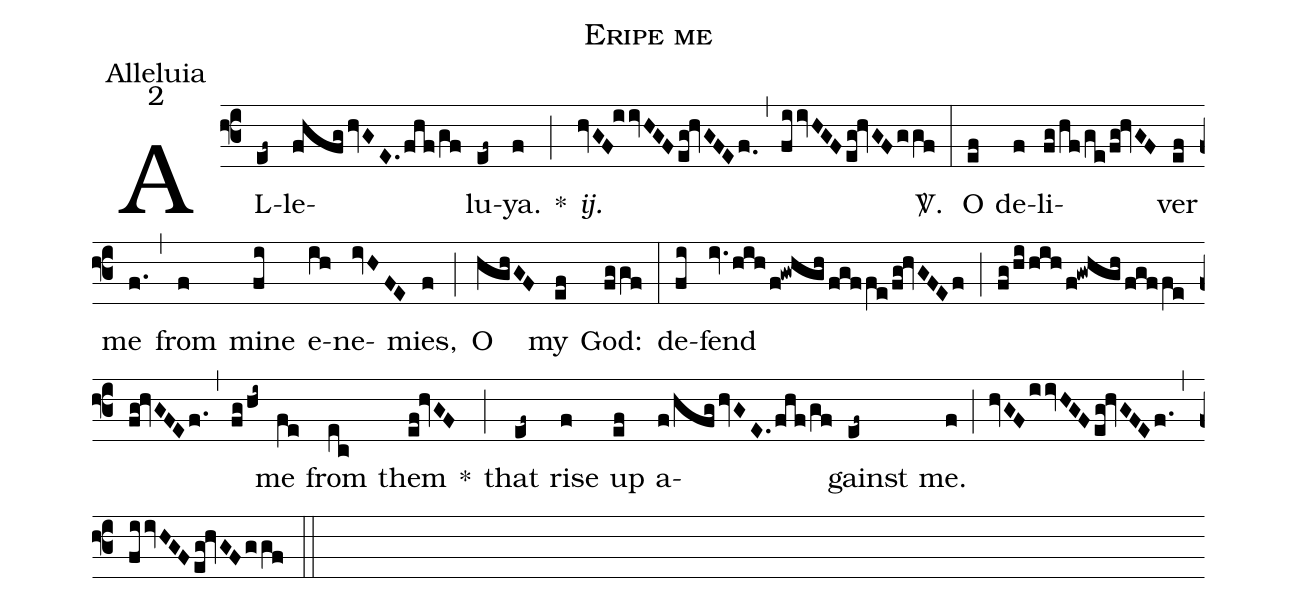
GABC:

name:Eripe me;
office-part:Alleluia;
mode:2;
%%
(f3) AL(ef~)le(fhfg/hvGE./fhf/gf)lu(ef~)ya.(f) *(;) <i>ij.</i>(hvGF!iivHGF/eg!hvGFEf.0) (,) (fiivHGF/eg!hvGF/ggf) <sp>V/</sp>.(:) O(ef) de(f)li(fg/hf/ge/fg!hvGF)ver(ef) me(f.) (,) from(f) mine(fi) e(ih)ne(ivHFE)mies,(f) (;) O(hghGF) my(ef) God:(fggf) (:) de(fi)fend(iv./hih/f!gwhgh/fgffe/fg!hvGFEf) (;) (fg/hi/hih/f!gwhgh/fgffe/fg!hvGFEf.) (,) (fg/hi~) me(fe) from(ec) them(ef!hvGF) *(;) that(ef~) rise(f) up(ef) a(f/hfg/hvGE./fhf/gf)gainst(ef~) me.(f) (;) (hvGF/iivHGF/eg!hvGFEf.1) (,) (fiivHGF/eg!hvGF/ggf) (::)
